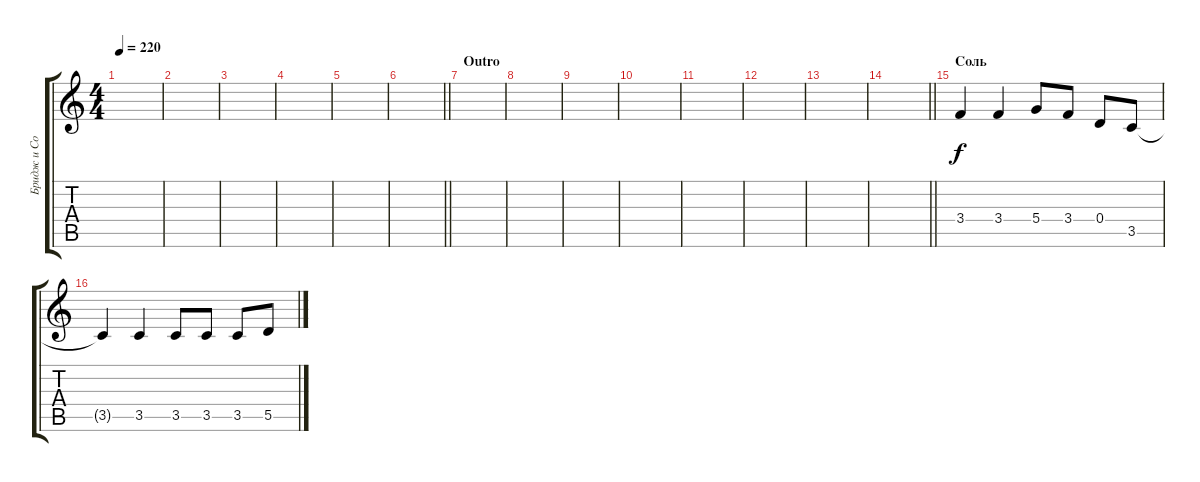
\track ("Бридж и Соло" "Бридж и Со") {instrument electricguitarclean}
\staff {score tabs}
\tuning (E4 B3 G3 D3 A2 E2) {hide}
\ts (4 4)
\tempo 220
\clef g2
\ks c
|
|
|
|
|
\barLineRight lightlight
|
\section ("" "Outro")
|
|
|
|
|
|
|
\barLineRight lightlight
|
\section ("" "Соль")
3.4.4{dy f instrument overdrivenguitar} 3.4.4 5.4.8 3.4.8 0.4.8 3.5.8 |
3.5{t}.4 3.5.4 3.5.8 3.5.8 3.5.8 5.5.8
